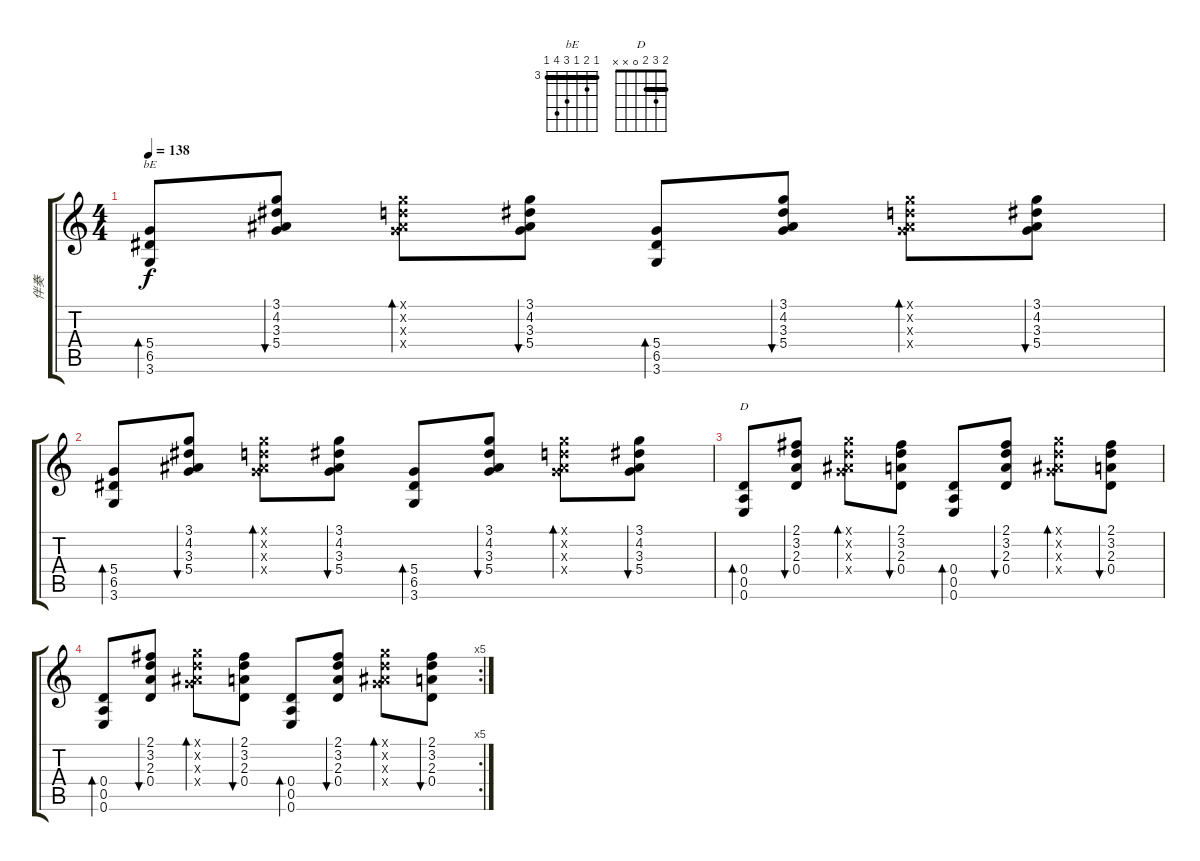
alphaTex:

\track ("伴奏" "伴奏") {instrument acousticguitarsteel}
\staff {score tabs}
\tuning (E4 B3 G3 D3 A2 E2) {hide}
\chord ("bE" 3 4 3 5 6 3) {firstfret 3 barre 3}
\chord ("D" 2 3 2 0 x x) {barre 2}
\ts (4 4)
\tempo 138
\clef g2
\ks c
(5.4 6.5 3.6).8{bd 60 ch "bE" dy f} (3.1 4.2 3.3 5.4).8{bu 30} (3.1{x} 3.2{x} 3.3{x} 5.4{x}).8{bd 30} (3.1 4.2 3.3 5.4).8{bu 30} (5.4 6.5 3.6).8{bd 30} (3.1 4.2 3.3 5.4).8{bu 30} (3.1{x} 3.2{x} 3.3{x} 5.4{x}).8{bd 30} (3.1 4.2 3.3 5.4).8{bu 30} |
(5.4 6.5 3.6).8{bd 60} (3.1 4.2 3.3 5.4).8{bu 30} (3.1{x} 3.2{x} 3.3{x} 5.4{x}).8{bd 30} (3.1 4.2 3.3 5.4).8{bu 30} (5.4 6.5 3.6).8{bd 30} (3.1 4.2 3.3 5.4).8{bu 30} (3.1{x} 3.2{x} 3.3{x} 5.4{x}).8{bd 30} (3.1 4.2 3.3 5.4).8{bu 30} |
(0.4 0.5 0.6).8{bd 60 ch "D"} (2.1 3.2 2.3 0.4).8{bu 30} (3.1{x} 3.2{x} 3.3{x} 5.4{x}).8{bd 30} (2.1 3.2 2.3 0.4).8{bu 30} (0.4 0.5 0.6).8{bd 30} (2.1 3.2 2.3 0.4).8{bu 30} (3.1{x} 3.2{x} 3.3{x} 5.4{x}).8{bd 30} (2.1 3.2 2.3 0.4).8{bu 30} |
\rc 5
(0.4 0.5 0.6).8{bd 60} (2.1 3.2 2.3 0.4).8{bu 30} (3.1{x} 3.2{x} 3.3{x} 5.4{x}).8{bd 30} (2.1 3.2 2.3 0.4).8{bu 30} (0.4 0.5 0.6).8{bd 30} (2.1 3.2 2.3 0.4).8{bu 30} (3.1{x} 3.2{x} 3.3{x} 5.4{x}).8{bd 30} (2.1 3.2 2.3 0.4).8{bu 30}
